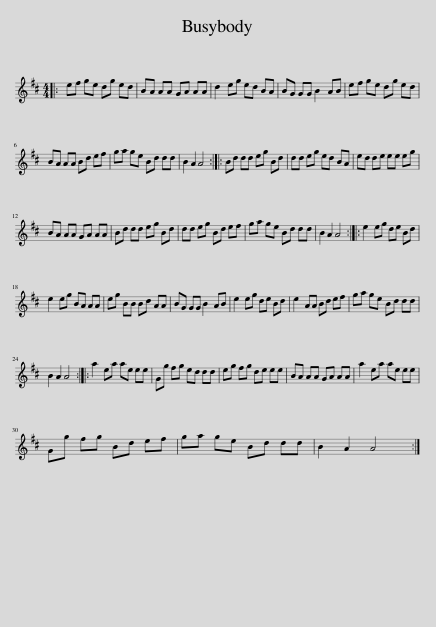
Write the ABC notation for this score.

X:1
L:1/8
M:4/4
I:linebreak $
K:D
V:1 treble
V:1
|: ef ge dg ed | BA AA GA AA | d2 eg ed BA | BG GG B2 AB | ef ge dg ed |$ %5
 BA AA Bd ef | ga ge Bd dd | B2 A2 A4 :: Bd dd eg Bd | dd eg ed BA | %10
 ed de ee eg |$ BA AA GA AA | Bd dd eg Bd | dd eg Bd ef | ga ge Bd dd | %15
 B2 A2 A4 :: e2 eg de Bd |$ e2 eg BA AA | eg BB Bd AA | BG GG B2 AB | %20
 e2 eg de Bd | e2 AA Bd ef | ga ge Bd dd |$ B2 A2 A4 :: a2 ea ae ee | %25
 Gg fg ed dd | eg fg de ee | BA AA GA AA | a2 ea ae ee |$ Gg fg Bd ef | %30
 ga ge Bd dd | B2 A2 A4 :| %32
